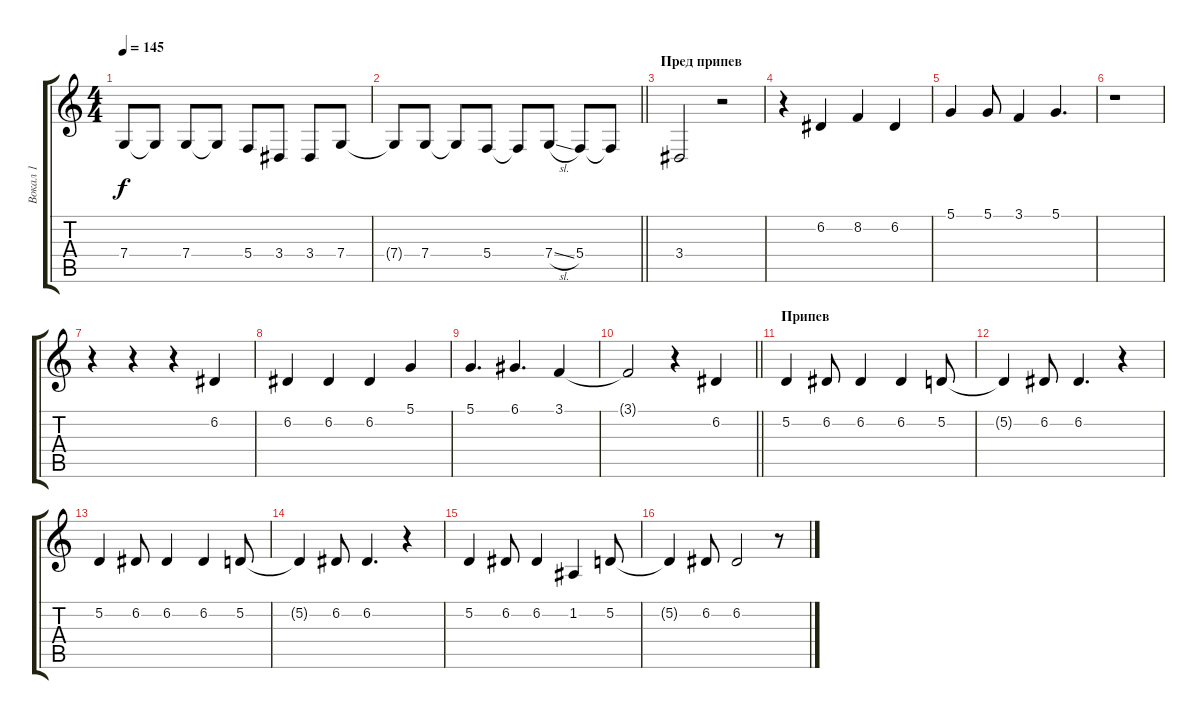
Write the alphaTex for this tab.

\track ("Вокал 1" "Вокал 1") {instrument englishhorn}
\staff {score tabs}
\tuning (D4 A3 F3 C3 G2 D2) {hide}
\ts (4 4)
\tempo 145
\clef g2
\ks c
7.4.8{dy f} 7.4{t}.8 7.4.8 7.4{t}.8 5.4.8 3.4.8 3.4.8 7.4.8 |
\barLineRight lightlight
7.4{t}.8 7.4.8 7.4{t}.8 5.4.8 5.4{t}.8 7.4{sl}.8 5.4.8 5.4{t}.8 |
\section ("" "Пред припев")
3.4.2 r.2 |
r.4 6.2.4 8.2.4 6.2.4 |
5.1.4 5.1.8 3.1.4 5.1.4{d} |
r.1 |
r.4 r.4 r.4 6.2.4 |
6.2.4 6.2.4 6.2.4 5.1.4 |
5.1.4{d} 6.1.4{d} 3.1.4 |
\barLineRight lightlight
3.1{t}.2 r.4 6.2.4 |
\section ("" "Припев")
5.2.4 6.2.8 6.2.4 6.2.4 5.2.8 |
5.2{t}.4 6.2.8 6.2.4{d} r.4 |
5.2.4 6.2.8 6.2.4 6.2.4 5.2.8 |
5.2{t}.4 6.2.8 6.2.4{d} r.4 |
5.2.4 6.2.8 6.2.4 1.2.4 5.2.8 |
5.2{t}.4 6.2.8 6.2.2 r.8
